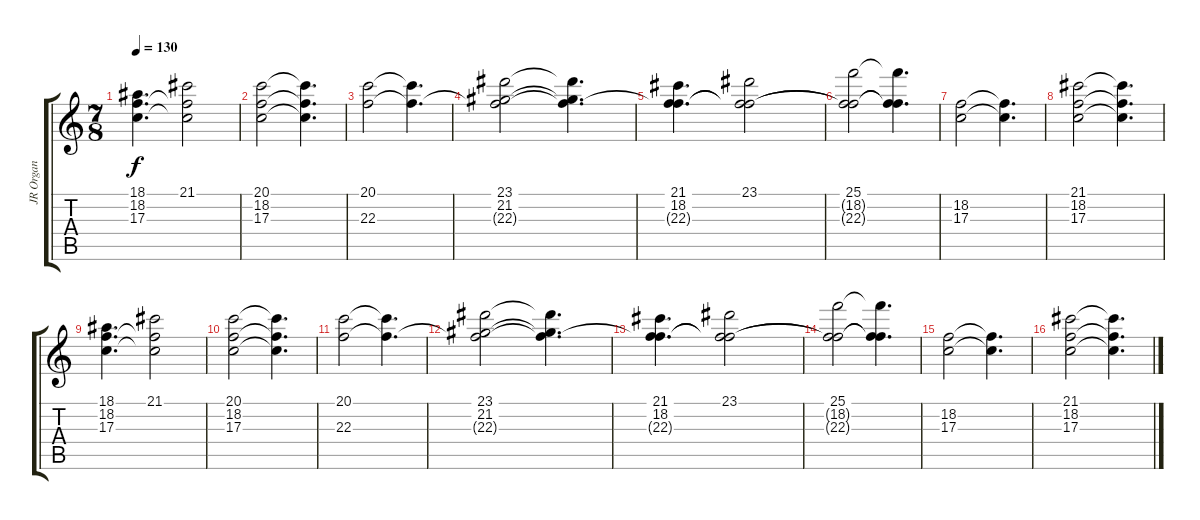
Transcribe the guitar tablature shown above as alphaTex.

\track ("JR Organ" "JR Organ") {instrument rockorgan}
\staff {score tabs}
\tuning (E4 B3 G3 D3 A2 E2) {hide}
\ts (7 8)
\tempo 130
\clef g2
\ks c
(18.1 18.2 17.3).4{d dy f} (21.1 18.2{t} 17.3{t}).2 |
(20.1 18.2 17.3).2 (20.1{t} 18.2{t} 17.3{t}).4{d} |
(20.1 22.3).2 (20.1{t} 22.3{t}).4{d} |
(23.1 21.2 22.3{t}).2 (23.1{t} 21.2{t} 22.3{t}).4{d} |
(21.1 18.2 22.3{t}).4{d} (23.1 18.2{t} 22.3{t}).2 |
(25.1 18.2{t} 22.3{t}).2 (25.1{t} 18.2{t} 22.3{t}).4{d} |
(18.2 17.3).2 (18.2{t} 17.3{t}).4{d} |
(21.1 18.2 17.3).2 (21.1{t} 18.2{t} 17.3{t}).4{d} |
(18.1 18.2 17.3).4{d} (21.1 18.2{t} 17.3{t}).2 |
(20.1 18.2 17.3).2 (20.1{t} 18.2{t} 17.3{t}).4{d} |
(20.1 22.3).2 (20.1{t} 22.3{t}).4{d} |
(23.1 21.2 22.3{t}).2 (23.1{t} 21.2{t} 22.3{t}).4{d} |
(21.1 18.2 22.3{t}).4{d} (23.1 18.2{t} 22.3{t}).2 |
(25.1 18.2{t} 22.3{t}).2 (25.1{t} 18.2{t} 22.3{t}).4{d} |
(18.2 17.3).2 (18.2{t} 17.3{t}).4{d} |
(21.1 18.2 17.3).2 (21.1{t} 18.2{t} 17.3{t}).4{d}
